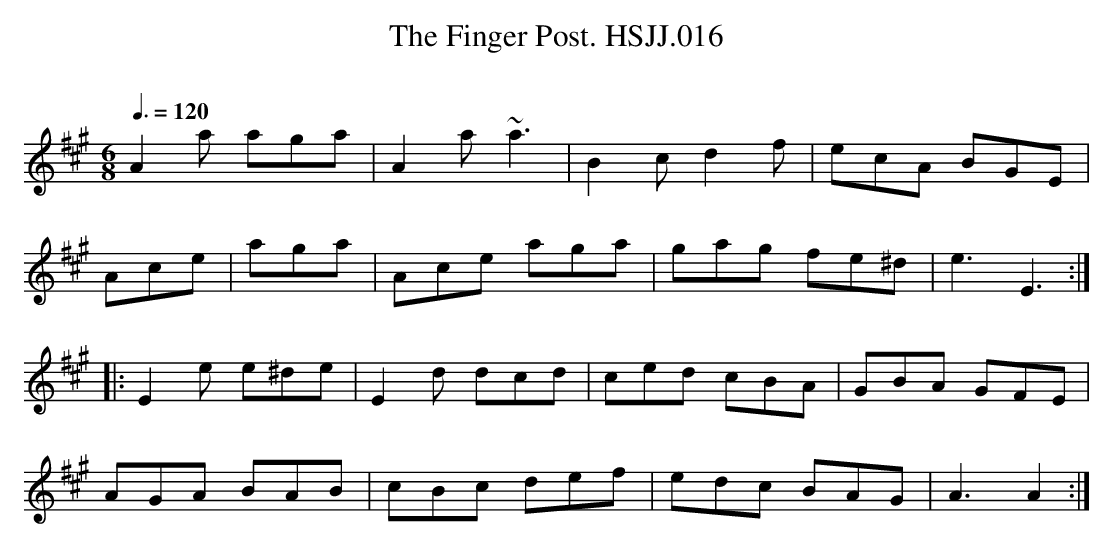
X:1
T:Finger Post. HSJJ.016, The
M:6/8
L:1/8
Q:3/8=120
O:
K:A
A2a aga|A2a~a3|B2cd2f|ecA BGE|
Ace|aga|Ace aga|gag fe^d|e3E3:|
|:E2e e^de|E2d dcd|ced cBA|GBA GFE|
AGA BAB |cBc def|edc BAG|A3A2:|
